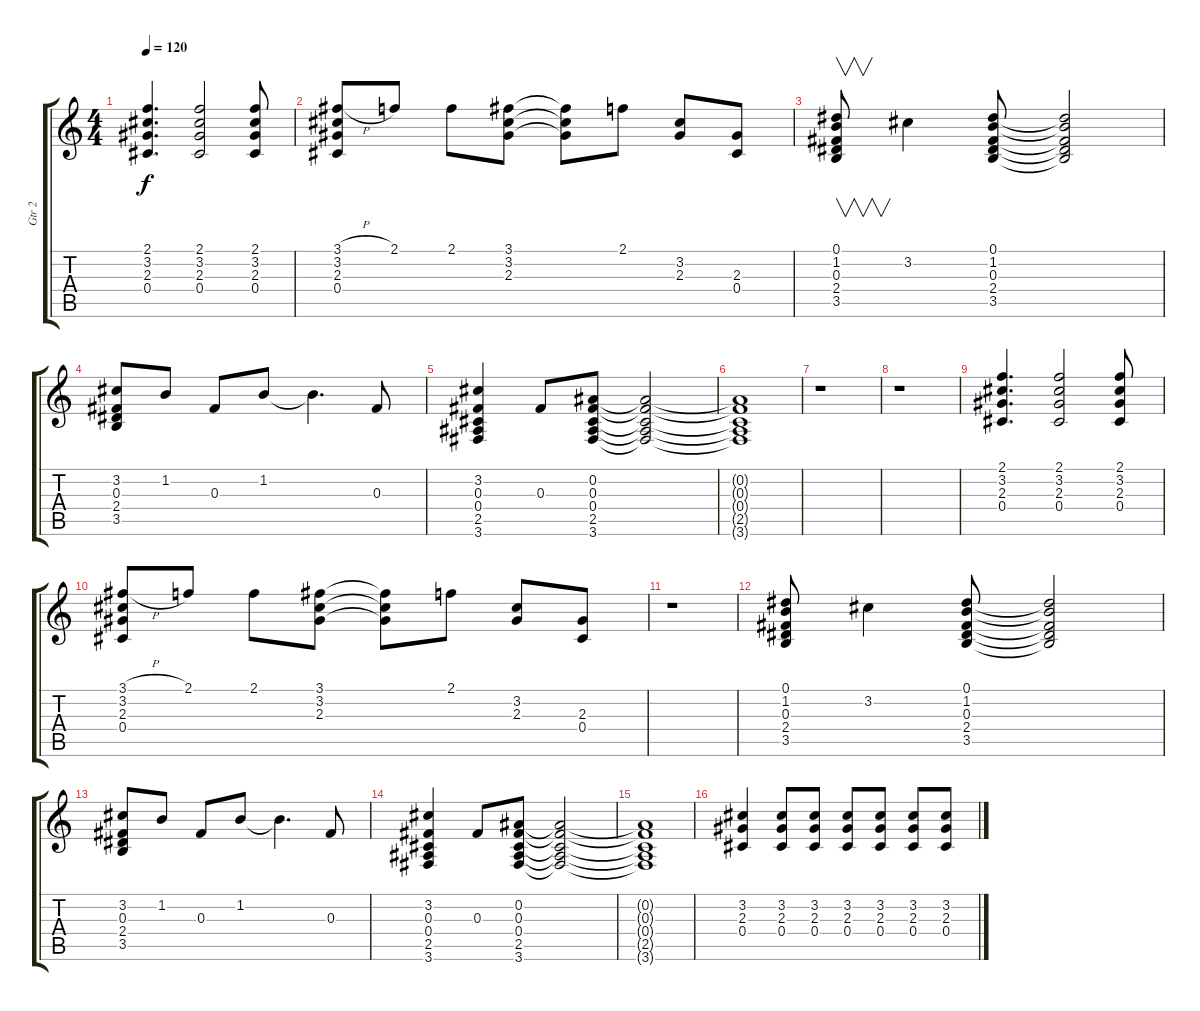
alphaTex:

\track ("Gtr 2" "Gtr 2") {instrument acousticguitarsteel}
\staff {score tabs}
\tuning (Eb4 Bb3 Gb3 Db3 Ab2 Eb2) {hide}
\ts (4 4)
\tempo 120
\clef g2
\ks c
(2.1 3.2 2.3 0.4).4{d dy f} (2.1 3.2 2.3 0.4).2 (2.1 3.2 2.3 0.4).8 |
(3.1{h} 3.2 2.3 0.4).8 2.1.8 2.1.8 (3.1 3.2 2.3).8 (3.1{t} 3.2{t} 2.3{t}).8 2.1.8 (3.2 2.3).8 (2.3 0.4).8 |
(0.1 1.2 0.3 2.4 3.5).8{v} 3.2.4 (0.1 1.2 0.3 2.4 3.5).8 (0.1{t} 1.2{t} 0.3{t} 2.4{t} 3.5{t}).2 |
(3.2 0.3 2.4 3.5).8 1.2.8 0.3.8 1.2.8 1.2{t}.4{d} 0.3.8 |
(3.2 0.3 0.4 2.5 3.6).4 0.3.8 (0.2 0.3 0.4 2.5 3.6).8 (0.2{t} 0.3{t} 0.4{t} 2.5{t} 3.6{t}).2 |
(0.2{t} 0.3{t} 0.4{t} 2.5{t} 3.6{t}).1 |
r.1 |
r.1 |
(2.1 3.2 2.3 0.4).4{d} (2.1 3.2 2.3 0.4).2 (2.1 3.2 2.3 0.4).8 |
(3.1{h} 3.2 2.3 0.4).8 2.1.8 2.1.8 (3.1 3.2 2.3).8 (3.1{t} 3.2{t} 2.3{t}).8 2.1.8 (3.2 2.3).8 (2.3 0.4).8 |
r.1 |
(0.1 1.2 0.3 2.4 3.5).8 3.2.4 (0.1 1.2 0.3 2.4 3.5).8 (0.1{t} 1.2{t} 0.3{t} 2.4{t} 3.5{t}).2 |
(3.2 0.3 2.4 3.5).8 1.2.8 0.3.8 1.2.8 1.2{t}.4{d} 0.3.8 |
(3.2 0.3 0.4 2.5 3.6).4 0.3.8 (0.2 0.3 0.4 2.5 3.6).8 (0.2{t} 0.3{t} 0.4{t} 2.5{t} 3.6{t}).2 |
(0.2{t} 0.3{t} 0.4{t} 2.5{t} 3.6{t}).1 |
(3.2 2.3 0.4).4 (3.2 2.3 0.4).8 (3.2 2.3 0.4).8 (3.2 2.3 0.4).8 (3.2 2.3 0.4).8 (3.2 2.3 0.4).8 (3.2 2.3 0.4).8
